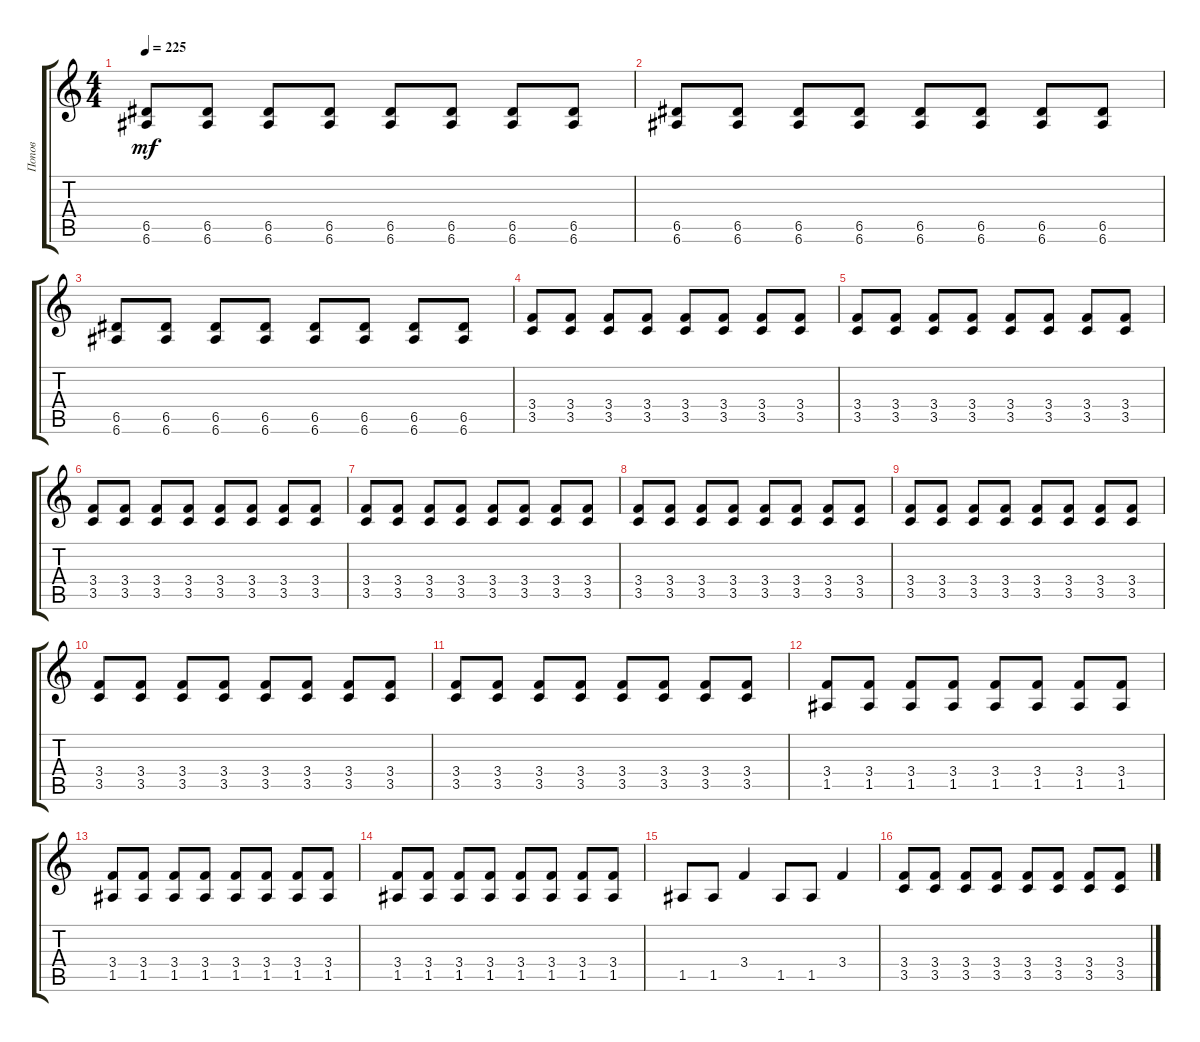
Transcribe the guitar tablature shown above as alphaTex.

\track ("Попов" "Попов") {instrument distortionguitar}
\staff {score tabs}
\tuning (E4 B3 G3 D3 A2 E2) {hide}
\ts (4 4)
\tempo 225
\clef g2
\ks c
(6.5 6.6).8{dy mf} (6.5 6.6).8 (6.5 6.6).8 (6.5 6.6).8 (6.5 6.6).8 (6.5 6.6).8 (6.5 6.6).8 (6.5 6.6).8 |
(6.5 6.6).8 (6.5 6.6).8 (6.5 6.6).8 (6.5 6.6).8 (6.5 6.6).8 (6.5 6.6).8 (6.5 6.6).8 (6.5 6.6).8 |
(6.5 6.6).8 (6.5 6.6).8 (6.5 6.6).8 (6.5 6.6).8 (6.5 6.6).8 (6.5 6.6).8 (6.5 6.6).8 (6.5 6.6).8 |
(3.4 3.5).8 (3.4 3.5).8 (3.4 3.5).8 (3.4 3.5).8 (3.4 3.5).8 (3.4 3.5).8 (3.4 3.5).8 (3.4 3.5).8 |
(3.4 3.5).8 (3.4 3.5).8 (3.4 3.5).8 (3.4 3.5).8 (3.4 3.5).8 (3.4 3.5).8 (3.4 3.5).8 (3.4 3.5).8 |
(3.4 3.5).8 (3.4 3.5).8 (3.4 3.5).8 (3.4 3.5).8 (3.4 3.5).8 (3.4 3.5).8 (3.4 3.5).8 (3.4 3.5).8 |
(3.4 3.5).8 (3.4 3.5).8 (3.4 3.5).8 (3.4 3.5).8 (3.4 3.5).8 (3.4 3.5).8 (3.4 3.5).8 (3.4 3.5).8 |
(3.4 3.5).8 (3.4 3.5).8 (3.4 3.5).8 (3.4 3.5).8 (3.4 3.5).8 (3.4 3.5).8 (3.4 3.5).8 (3.4 3.5).8 |
(3.4 3.5).8 (3.4 3.5).8 (3.4 3.5).8 (3.4 3.5).8 (3.4 3.5).8 (3.4 3.5).8 (3.4 3.5).8 (3.4 3.5).8 |
(3.4 3.5).8 (3.4 3.5).8 (3.4 3.5).8 (3.4 3.5).8 (3.4 3.5).8 (3.4 3.5).8 (3.4 3.5).8 (3.4 3.5).8 |
(3.4 3.5).8 (3.4 3.5).8 (3.4 3.5).8 (3.4 3.5).8 (3.4 3.5).8 (3.4 3.5).8 (3.4 3.5).8 (3.4 3.5).8 |
(3.4 1.5).8 (3.4 1.5).8 (3.4 1.5).8 (3.4 1.5).8 (3.4 1.5).8 (3.4 1.5).8 (3.4 1.5).8 (3.4 1.5).8 |
(3.4 1.5).8 (3.4 1.5).8 (3.4 1.5).8 (3.4 1.5).8 (3.4 1.5).8 (3.4 1.5).8 (3.4 1.5).8 (3.4 1.5).8 |
(3.4 1.5).8 (3.4 1.5).8 (3.4 1.5).8 (3.4 1.5).8 (3.4 1.5).8 (3.4 1.5).8 (3.4 1.5).8 (3.4 1.5).8 |
1.5.8 1.5.8 3.4.4 1.5.8 1.5.8 3.4.4 |
(3.4 3.5).8 (3.4 3.5).8 (3.4 3.5).8 (3.4 3.5).8 (3.4 3.5).8 (3.4 3.5).8 (3.4 3.5).8 (3.4 3.5).8
